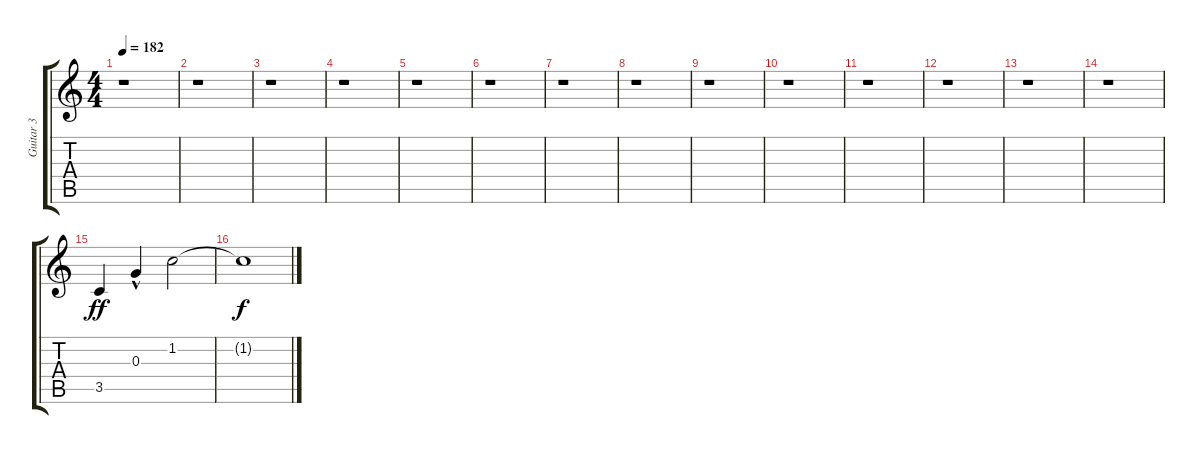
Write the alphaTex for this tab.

\track ("Guitar 3" "Guitar 3") {instrument electricguitarclean}
\staff {score tabs}
\tuning (E4 B3 G3 D3 A2 E2) {hide}
\ts (4 4)
\tempo 182
\clef g2
\ks c
r.1{dy ff instrument electricguitarclean} |
r.1 |
r.1 |
r.1 |
r.1 |
r.1 |
r.1 |
r.1 |
r.1 |
r.1 |
r.1 |
r.1 |
r.1 |
r.1 |
3.5.4 0.3{hac}.4 1.2.2 |
1.2{t}.1{dy f}
